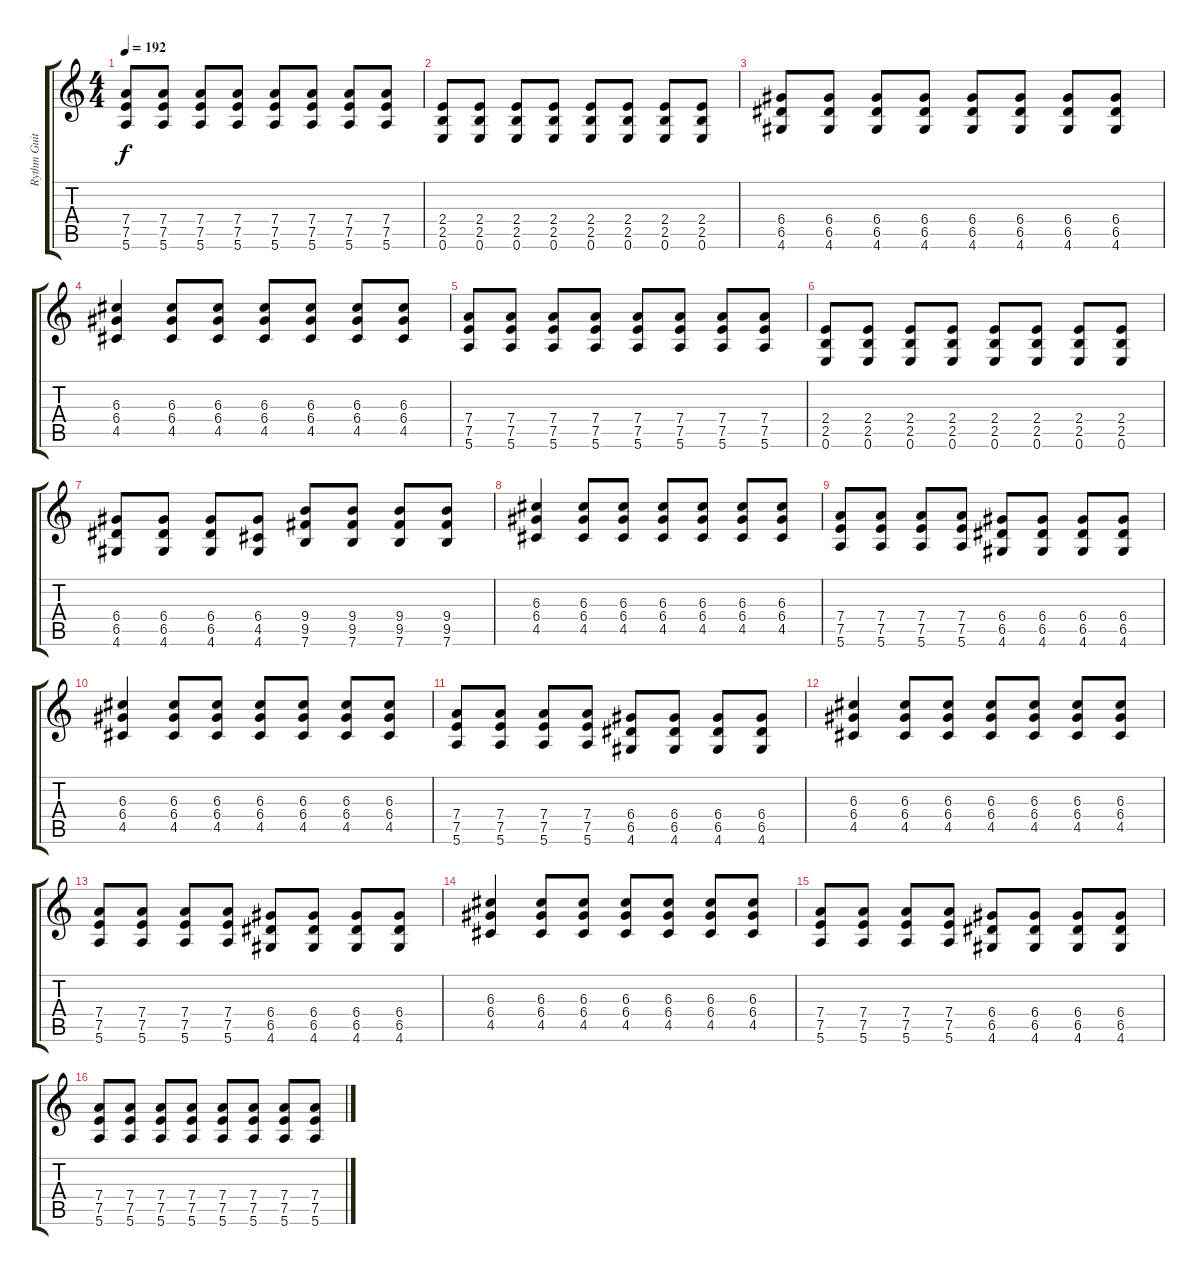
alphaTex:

\track ("Rythm Guitar" "Rythm Guit") {instrument overdrivenguitar}
\staff {score tabs}
\tuning (E4 B3 G3 D3 A2 E2) {hide}
\ts (4 4)
\tempo 192
\clef g2
\ks c
(7.4 7.5 5.6).8{dy f} (7.4 7.5 5.6).8 (7.4 7.5 5.6).8 (7.4 7.5 5.6).8 (7.4 7.5 5.6).8 (7.4 7.5 5.6).8 (7.4 7.5 5.6).8 (7.4 7.5 5.6).8 |
(2.4 2.5 0.6).8 (2.4 2.5 0.6).8 (2.4 2.5 0.6).8 (2.4 2.5 0.6).8 (2.4 2.5 0.6).8 (2.4 2.5 0.6).8 (2.4 2.5 0.6).8 (2.4 2.5 0.6).8 |
(6.4 6.5 4.6).8 (6.4 6.5 4.6).8 (6.4 6.5 4.6).8 (6.4 6.5 4.6).8 (6.4 6.5 4.6).8 (6.4 6.5 4.6).8 (6.4 6.5 4.6).8 (6.4 6.5 4.6).8 |
(6.3 6.4 4.5).4 (6.3 6.4 4.5).8 (6.3 6.4 4.5).8 (6.3 6.4 4.5).8 (6.3 6.4 4.5).8 (6.3 6.4 4.5).8 (6.3 6.4 4.5).8 |
(7.4 7.5 5.6).8 (7.4 7.5 5.6).8 (7.4 7.5 5.6).8 (7.4 7.5 5.6).8 (7.4 7.5 5.6).8 (7.4 7.5 5.6).8 (7.4 7.5 5.6).8 (7.4 7.5 5.6).8 |
(2.4 2.5 0.6).8 (2.4 2.5 0.6).8 (2.4 2.5 0.6).8 (2.4 2.5 0.6).8 (2.4 2.5 0.6).8 (2.4 2.5 0.6).8 (2.4 2.5 0.6).8 (2.4 2.5 0.6).8 |
(6.4 6.5 4.6).8 (6.4 6.5 4.6).8 (6.4 6.5 4.6).8 (6.4 4.5 4.6).8 (9.4 9.5 7.6).8 (9.4 9.5 7.6).8 (9.4 9.5 7.6).8 (9.4 9.5 7.6).8 |
(6.3 6.4 4.5).4 (6.3 6.4 4.5).8 (6.3 6.4 4.5).8 (6.3 6.4 4.5).8 (6.3 6.4 4.5).8 (6.3 6.4 4.5).8 (6.3 6.4 4.5).8 |
(7.4 7.5 5.6).8 (7.4 7.5 5.6).8 (7.4 7.5 5.6).8 (7.4 7.5 5.6).8 (6.4 6.5 4.6).8 (6.4 6.5 4.6).8 (6.4 6.5 4.6).8 (6.4 6.5 4.6).8 |
(6.3 6.4 4.5).4 (6.3 6.4 4.5).8 (6.3 6.4 4.5).8 (6.3 6.4 4.5).8 (6.3 6.4 4.5).8 (6.3 6.4 4.5).8 (6.3 6.4 4.5).8 |
(7.4 7.5 5.6).8 (7.4 7.5 5.6).8 (7.4 7.5 5.6).8 (7.4 7.5 5.6).8 (6.4 6.5 4.6).8 (6.4 6.5 4.6).8 (6.4 6.5 4.6).8 (6.4 6.5 4.6).8 |
(6.3 6.4 4.5).4 (6.3 6.4 4.5).8 (6.3 6.4 4.5).8 (6.3 6.4 4.5).8 (6.3 6.4 4.5).8 (6.3 6.4 4.5).8 (6.3 6.4 4.5).8 |
(7.4 7.5 5.6).8 (7.4 7.5 5.6).8 (7.4 7.5 5.6).8 (7.4 7.5 5.6).8 (6.4 6.5 4.6).8 (6.4 6.5 4.6).8 (6.4 6.5 4.6).8 (6.4 6.5 4.6).8 |
(6.3 6.4 4.5).4 (6.3 6.4 4.5).8 (6.3 6.4 4.5).8 (6.3 6.4 4.5).8 (6.3 6.4 4.5).8 (6.3 6.4 4.5).8 (6.3 6.4 4.5).8 |
(7.4 7.5 5.6).8 (7.4 7.5 5.6).8 (7.4 7.5 5.6).8 (7.4 7.5 5.6).8 (6.4 6.5 4.6).8 (6.4 6.5 4.6).8 (6.4 6.5 4.6).8 (6.4 6.5 4.6).8 |
(7.4 7.5 5.6).8 (7.4 7.5 5.6).8 (7.4 7.5 5.6).8 (7.4 7.5 5.6).8 (7.4 7.5 5.6).8 (7.4 7.5 5.6).8 (7.4 7.5 5.6).8 (7.4 7.5 5.6).8
